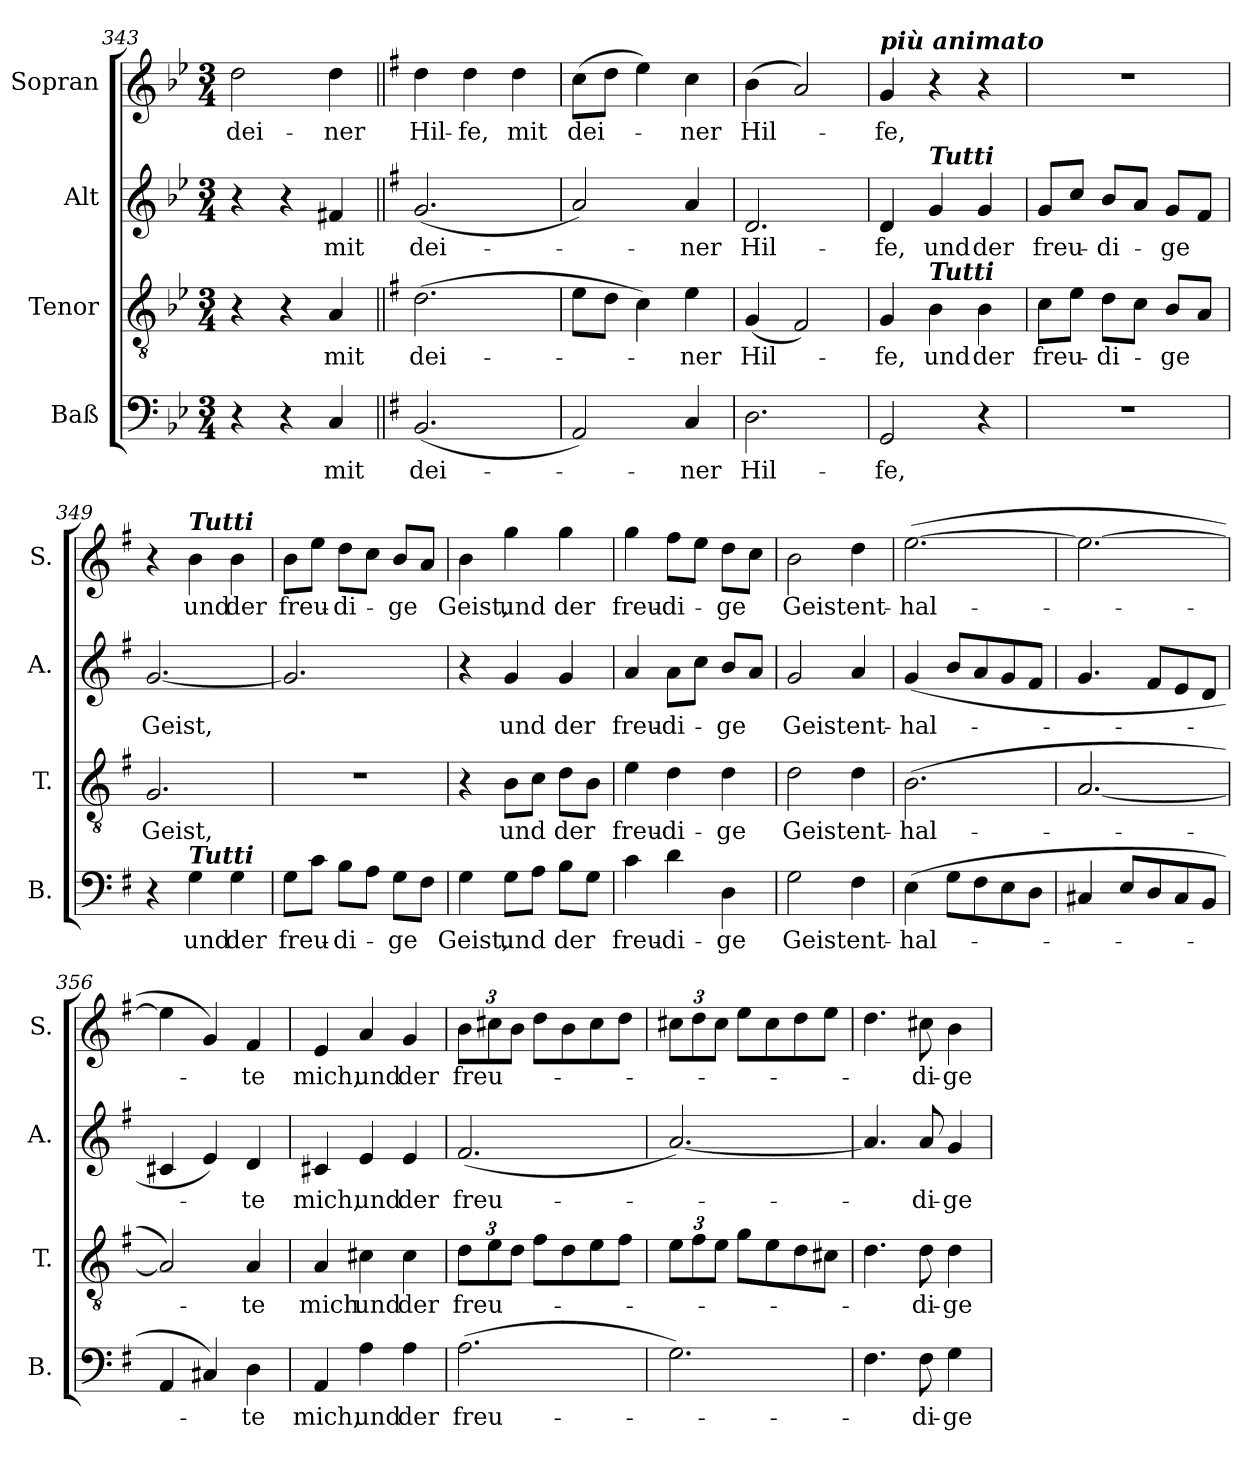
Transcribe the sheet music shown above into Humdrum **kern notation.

**kern	**text	**kern	**text	**kern	**text	**kern	**text
*part4	*part4	*part3	*part3	*part2	*part2	*part1	*part1
*staff4	*staff4	*staff3	*staff3	*staff2	*staff2	*staff1	*staff1
*I"Baß	*	*I"Tenor	*	*I"Alt	*	*I"Sopran	*
*I'B.	*	*I'T.	*	*I'A.	*	*I'S.	*
!!LO:PB:g=z
*clefF4	*	*clefGv2	*	*clefG2	*	*clefG2	*
*k[b-e-]	*	*k[b-e-]	*	*k[b-e-]	*	*k[b-e-]	*
*B-:	*	*B-:	*	*B-:	*	*B-:	*
*M3/4	*	*M3/4	*	*M3/4	*	*M3/4	*
=343	=343	=343	=343	=343	=343	=343	=343
!	!	!	!	!	!	!	!LO:LY:b
4r	.	4r	.	4r	.	2dd\	dei-
4r	.	4r	.	4r	.	.	.
!	!LO:LY:b	!	!LO:LY:b	!	!LO:LY:b	!	!LO:LY:b
4C/	mit	4A/	mit	4f#X/	mit	4dd\	-ner
=344||	=344||	=344||	=344||	=344||	=344||	=344||	=344||
*k[f#]	*	*k[f#]	*	*k[f#]	*	*k[f#]	*
*G:	*	*G:	*	*G:	*	*G:	*
!	!LO:LY:b	!	!LO:LY:b	!	!LO:LY:b	!	!LO:LY:b
(<2.BB/	dei-	(>2.d\	dei-	(<2.g/	dei-	4dd\	Hil-
!	!	!	!	!	!	!	!LO:LY:b
.	.	.	.	.	.	4dd\	-fe,
!	!	!	!	!	!	!	!LO:LY:b
.	.	.	.	.	.	4dd\	mit
=345	=345	=345	=345	=345	=345	=345	=345
!	!	!	!	!	!	!	!LO:LY:b
2AA/)	.	8e\L	.	2a/)	.	(>8cc\L	dei-
.	.	8d\J	.	.	.	8dd\J	.
.	.	4c\)	.	.	.	4ee\)	.
!	!LO:LY:b	!	!LO:LY:b	!	!LO:LY:b	!	!LO:LY:b
4C/	-ner	4e\	-ner	4a/	-ner	4cc\	-ner
=346	=346	=346	=346	=346	=346	=346	=346
!	!LO:LY:b	!	!LO:LY:b	!	!LO:LY:b	!	!LO:LY:b
2.D\	Hil-	(<4G/	Hil-	2.d/	Hil-	(>4b\	Hil-
.	.	2F#/)	.	.	.	2a/)	.
=347	=347	=347	=347	=347	=347	=347	=347
!	!	!	!	!	!	!LO:TX:a:Bi:t=più animato	!
!	!LO:LY:b	!	!LO:LY:b	!	!LO:LY:b	!	!LO:LY:b
2GG/	-fe,	4G/	-fe,	4d/	-fe,	4g/	-fe,
!	!	!	!	!LO:TX:a:Bi:t=Tutti	!	!	!
!	!	!LO:TX:a:Bi:t=Tutti	!	!	!	!	!
!	!	!	!LO:LY:b	!	!LO:LY:b	!	!
.	.	4B\	und	4g/	und	4r	.
!	!	!	!LO:LY:b	!	!LO:LY:b	!	!
4r	.	4B\	der	4g/	der	4r	.
=348	=348	=348	=348	=348	=348	=348	=348
!	!	!	!LO:LY:b	!	!LO:LY:b	!	!
2.r	.	8c\L	freu-	8g/L	freu-	2.r	.
.	.	8e\J	.	8cc/J	.	.	.
!	!	!	!LO:LY:b	!	!LO:LY:b	!	!
.	.	8d\L	-di-	8b/L	-di-	.	.
.	.	8c\J	.	8a/J	.	.	.
!	!	!	!LO:LY:b	!	!LO:LY:b	!	!
.	.	8B/L	-ge	8g/L	-ge	.	.
.	.	8A/J	.	8f#/J	.	.	.
=349	=349	=349	=349	=349	=349	=349	=349
!	!	!	!LO:LY:b	!	!LO:LY:b	!	!
4r	.	2.G/	Geist,	[2.g/	Geist,	4r	.
!	!	!	!	!	!	!LO:TX:a:Bi:t=Tutti	!
!LO:TX:a:Bi:t=Tutti	!	!	!	!	!	!	!
!	!LO:LY:b	!	!	!	!	!	!LO:LY:b
4G\	und	.	.	.	.	4b\	und
!	!LO:LY:b	!	!	!	!	!	!LO:LY:b
4G\	der	.	.	.	.	4b\	der
!!LO:LB:g=z
=350	=350	=350	=350	=350	=350	=350	=350
!	!LO:LY:b	!	!	!	!	!	!LO:LY:b
8G\L	freu-	2.r	.	2.g/]	.	8b\L	freu-
8c\J	.	.	.	.	.	8ee\J	.
!	!LO:LY:b	!	!	!	!	!	!LO:LY:b
8B\L	-di-	.	.	.	.	8dd\L	-di-
8A\J	.	.	.	.	.	8cc\J	.
!	!LO:LY:b	!	!	!	!	!	!LO:LY:b
8G\L	-ge	.	.	.	.	8b/L	-ge
8F#\J	.	.	.	.	.	8a/J	.
=351	=351	=351	=351	=351	=351	=351	=351
!	!LO:LY:b	!	!	!	!	!	!LO:LY:b
4G\	Geist,	4r	.	4r	.	4b\	Geist,
!	!LO:LY:b	!	!LO:LY:b	!	!LO:LY:b	!	!LO:LY:b
8G\L	und	8B\L	und	4g/	und	4gg\	und
8A\J	.	8c\J	.	.	.	.	.
!	!LO:LY:b	!	!LO:LY:b	!	!LO:LY:b	!	!LO:LY:b
8B\L	der	8d\L	der	4g/	der	4gg\	der
8G\J	.	8B\J	.	.	.	.	.
=352	=352	=352	=352	=352	=352	=352	=352
!	!LO:LY:b	!	!LO:LY:b	!	!LO:LY:b	!	!LO:LY:b
4c\	freu-	4e\	freu-	4a/	freu-	4gg\	freu-
!	!LO:LY:b	!	!LO:LY:b	!	!LO:LY:b	!	!LO:LY:b
4d\	-di-	4d\	-di-	8a\L	-di-	8ff#\L	-di-
.	.	.	.	8cc\J	.	8ee\J	.
!	!LO:LY:b	!	!LO:LY:b	!	!LO:LY:b	!	!LO:LY:b
4D\	-ge	4d\	-ge	8b/L	-ge	8dd\L	-ge
.	.	.	.	8a/J	.	8cc\J	.
=353	=353	=353	=353	=353	=353	=353	=353
!	!LO:LY:b	!	!LO:LY:b	!	!LO:LY:b	!	!LO:LY:b
2G\	Geist	2d\	Geist	2g/	Geist	2b\	Geist
!	!LO:LY:b	!	!LO:LY:b	!	!LO:LY:b	!	!LO:LY:b
4F#\	ent-	4d\	ent-	4a/	ent-	4dd\	ent-
=354	=354	=354	=354	=354	=354	=354	=354
!	!LO:LY:b	!	!LO:LY:b	!	!LO:LY:b	!	!LO:LY:b
(>4E\	-hal-	(>2.B\	-hal-	(<4g/	-hal-	(>[2.ee\	-hal-
8G\L	.	.	.	8b/L	.	.	.
8F#\	.	.	.	8a/	.	.	.
8E\	.	.	.	8g/	.	.	.
8D\J	.	.	.	8f#/J	.	.	.
=355	=355	=355	=355	=355	=355	=355	=355
4C#X/	.	[2.A/	.	4.g/	.	2.ee\_	.
8E/L	.	.	.	.	.	.	.
8D/	.	.	.	8f#/L	.	.	.
8C#/	.	.	.	8e/	.	.	.
8BB/J	.	.	.	8d/J	.	.	.
=356	=356	=356	=356	=356	=356	=356	=356
4AA/	.	2A/])	.	4c#X/	.	4ee\]	.
4C#X/)	.	.	.	4e/)	.	4g/)	.
!	!LO:LY:b	!	!LO:LY:b	!	!LO:LY:b	!	!LO:LY:b
4D\	-te	4A/	-te	4d/	-te	4f#/	-te
!!LO:LB:g=z
=357	=357	=357	=357	=357	=357	=357	=357
!	!LO:LY:b	!	!LO:LY:b	!	!LO:LY:b	!	!LO:LY:b
4AA/	mich,	4A/	mich	4c#X/	mich,	4e/	mich,
!	!LO:LY:b	!	!LO:LY:b	!	!LO:LY:b	!	!LO:LY:b
4A\	und	4c#X\	und	4e/	und	4a/	und
!	!LO:LY:b	!	!LO:LY:b	!	!LO:LY:b	!	!LO:LY:b
4A\	der	4c#\	der	4e/	der	4g/	der
=358	=358	=358	=358	=358	=358	=358	=358
!	!LO:LY:b	!	!	!	!	!	!
*	*	*Xbrackettup	*	*	*	*	*
!	!	!	!LO:LY:b	!	!LO:LY:b	!	!
*	*	*	*	*	*	*Xbrackettup	*
!	!	!	!	!	!	!	!LO:LY:b
(>2.A\	freu-	12d\L	freu-	(<2.f#/	freu-	12b\L	freu-
.	.	12e\	.	.	.	12cc#X\	.
.	.	12d\J	.	.	.	12b\J	.
.	.	8f#\L	.	.	.	8dd\L	.
.	.	8d\	.	.	.	8b\	.
.	.	8e\	.	.	.	8cc#\	.
.	.	8f#\J	.	.	.	8dd\J	.
=359	=359	=359	=359	=359	=359	=359	=359
2.G\)	.	12e\L	.	[2.a/)	.	12cc#X\L	.
.	.	12f#\	.	.	.	12dd\	.
.	.	12e\J	.	.	.	12cc#\J	.
.	.	8g\L	.	.	.	8ee\L	.
.	.	8e\	.	.	.	8cc#\	.
.	.	8d\	.	.	.	8dd\	.
.	.	8c#X\J	.	.	.	8ee\J	.
=360	=360	=360	=360	=360	=360	=360	=360
4.F#\	.	4.d\	.	4.a/]	.	4.dd\	.
!	!LO:LY:b	!	!LO:LY:b	!	!LO:LY:b	!	!LO:LY:b
8F#\	-di-	8d\	-di-	8a/	-di-	8cc#X\	-di-
!	!LO:LY:b	!	!LO:LY:b	!	!LO:LY:b	!	!LO:LY:b
4G\	-ge	4d\	-ge	4g/	-ge	4b\	-ge
=	=	=	=	=	=	=	=
*-	*-	*-	*-	*-	*-	*-	*-
